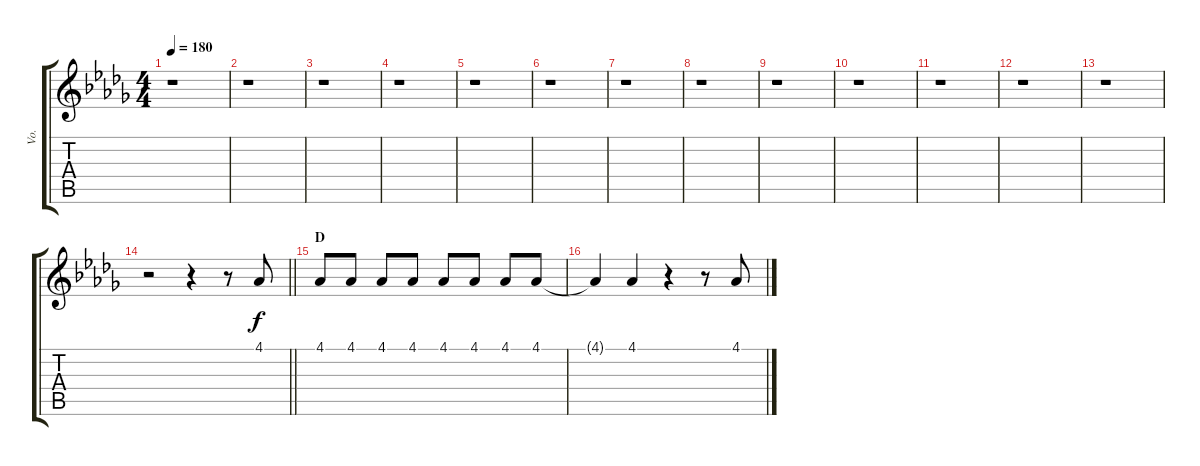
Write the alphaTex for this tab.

\track ("Vo." "Vo.") {instrument violin}
\staff {score tabs}
\tuning (E4 B3 G3 D3 A2 E2) {hide}
\ts (4 4)
\tempo 180
\clef g2
\ks db
r.1{dy f} |
r.1 |
r.1 |
r.1 |
r.1 |
r.1 |
r.1 |
r.1 |
r.1 |
r.1 |
r.1 |
r.1 |
r.1 |
\barLineRight lightlight
r.2 r.4 r.8 4.1.8 |
\section ("" "D")
4.1.8 4.1.8 4.1.8 4.1.8 4.1.8 4.1.8 4.1.8 4.1.8 |
4.1{t}.4 4.1.4 r.4 r.8 4.1.8
